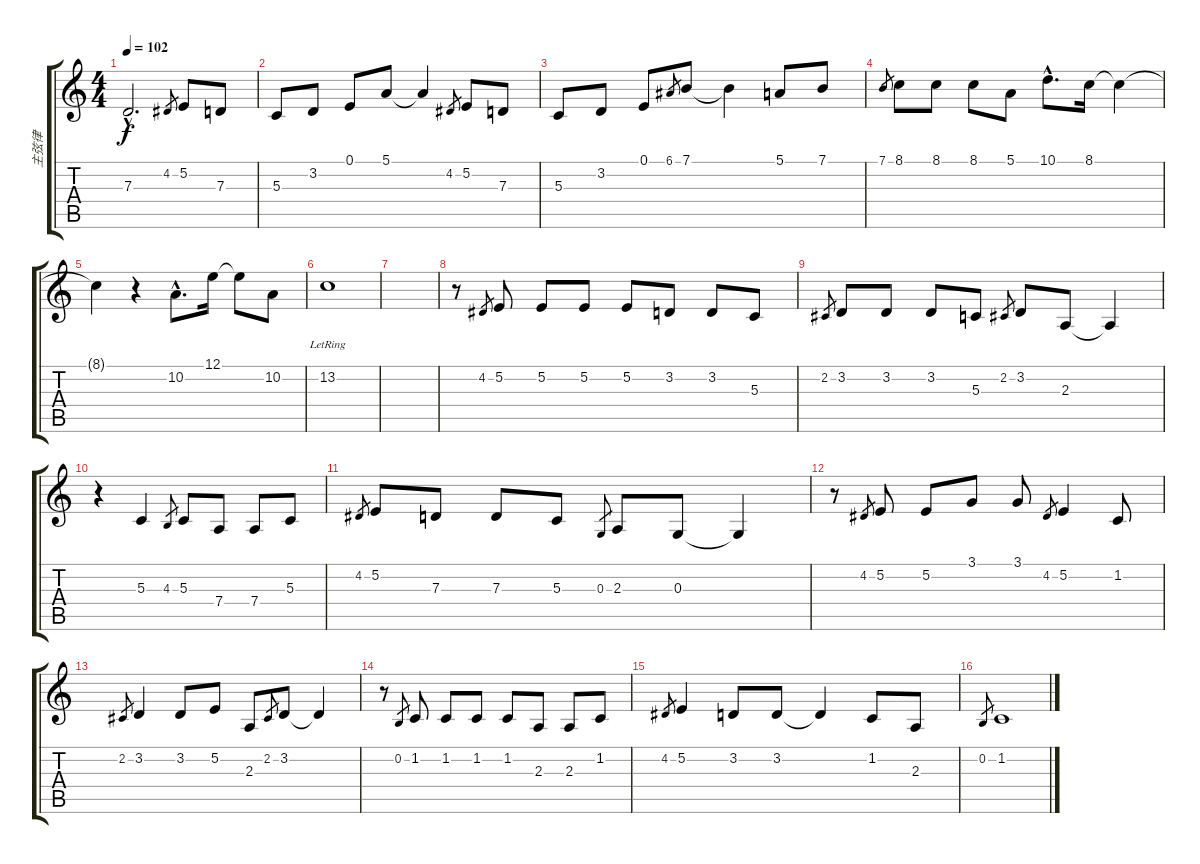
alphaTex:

\track ("主弦律" "主弦律") {instrument clarinet}
\staff {score tabs}
\tuning (E4 B3 G3 D3 A2 E2) {hide}
\ts (4 4)
\tempo 102
\clef g2
\ks c
7.3{hac}.2{d dy f} 4.2.8{gr} 5.2.8 7.3.8 |
5.3.8 3.2.8 0.1.8 5.1.8 5.1{t}.4 4.2.8{gr} 5.2.8 7.3.8 |
5.3.8 3.2.8 0.1.8 6.1.8{gr} 7.1.8 7.1{t}.4 5.1.8 7.1.8 |
7.1.8{gr} 8.1.8 8.1.8 8.1.8 5.1.8 10.1{hac}.8{d} 8.1.16 8.1{t}.4 |
8.1{t}.4 r.4 10.2{hac}.8{d} 12.1.16 12.1{t}.8 10.2.8 |
13.2{lr}.1 |
|
r.8 4.2.8{gr} 5.2.8 5.2.8 5.2.8 5.2.8 3.2.8 3.2.8 5.3.8 |
2.2.8{gr} 3.2.8 3.2.8 3.2.8 5.3.8 2.2.8{gr} 3.2.8 2.3.8 2.3{t}.4 |
r.4 5.3.4 4.3.8{gr} 5.3.8 7.4.8 7.4.8 5.3.8 |
4.2.8{gr} 5.2.8 7.3.8 7.3.8 5.3.8 0.3.8{gr} 2.3.8 0.3.8 0.3{t}.4 |
r.8 4.2.8{gr} 5.2.8 5.2.8 3.1.8 3.1.8 4.2.8{gr} 5.2.4 1.2.8 |
2.2.8{gr} 3.2.4 3.2.8 5.2.8 2.3.8 2.2.8{gr} 3.2.8 3.2{t}.4 |
r.8 0.2.8{gr} 1.2.8 1.2.8 1.2.8 1.2.8 2.3.8 2.3.8 1.2.8 |
4.2.8{gr} 5.2.4 3.2.8 3.2.8 3.2{t}.4 1.2.8 2.3.8 |
0.2.8{gr} 1.2.1
